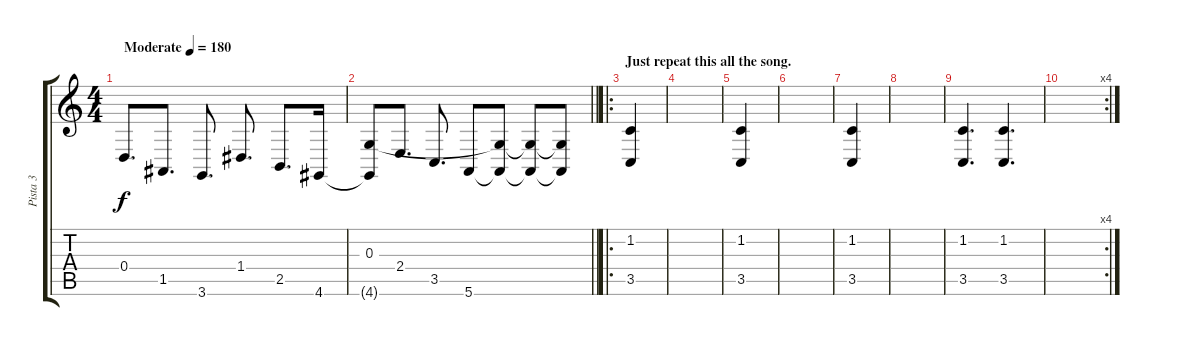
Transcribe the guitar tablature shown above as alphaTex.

\track ("Pista 3" "Pista 3") {instrument stringensemble1}
\staff {score tabs}
\tuning (E4 B3 G3 D3 A2 E2) {hide}
\ts (4 4)
\tempo (180 "Moderate")
\clef g2
\ks c
0.4.8{d dy f volume 11 instrument stringensemble1} 1.5.8{d} 3.6.8{d} 1.4.8{d} 2.5.8{d} 4.6.16 |
\barLineRight lightlight
(0.3 4.6{t}).8 2.4.8{d} 3.5.8{d} 5.6.8 (0.3{t} 5.6{t}).8 (0.3{t} 5.6{t}).8 (0.3{t} 5.6{t}).8 |
\ro
\section ("" "Just repeat this all the song.")
(1.2 3.5).4{volume 16} |
|
(1.2 3.5).4 |
|
(1.2 3.5).4 |
|
(1.2 3.5).4{d} (1.2 3.5).4{d} |
\rc 4
